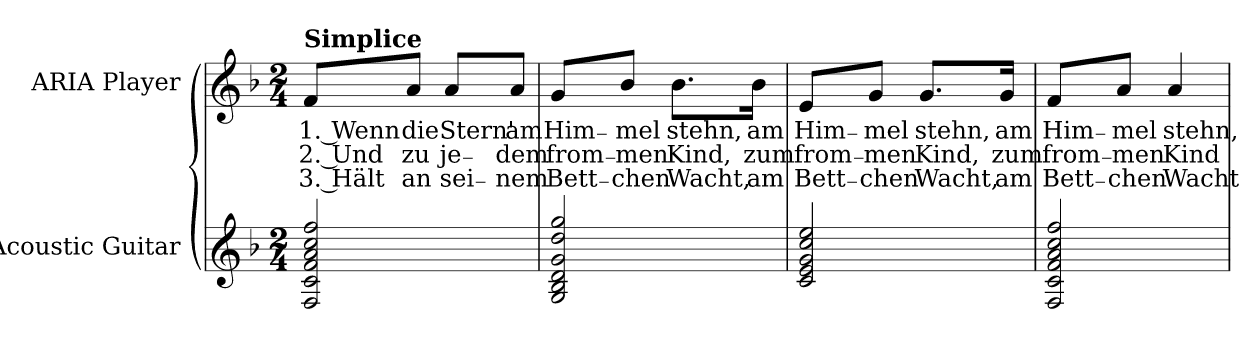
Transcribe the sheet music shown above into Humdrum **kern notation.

**kern	**kern	**text	**text	**text
*part2	*part1	*part1	*part1	*part1
*staff2	*staff1	*staff1	*staff1	*staff1
*I"Acoustic Guitar	*I"ARIA Player	*	*	*
*I'A. Gtr.	*	*	*	*
!!LO:PB:g=z
*clefG2	*clefG2	*	*	*
*ITrd7c12	*	*	*	*
*k[b-]	*k[b-]	*	*	*
*F:	*F:	*	*	*
*M2/4	*M2/4	*	*	*
=1	=1	=1	=1	=1
!	!LO:TX:a:B:t=Simplice	!	!	!
!	!	!LO:LY:b:color=#000000	!LO:LY:b:color=#000000	!LO:LY:b:color=#000000
2FFi/ 2Ci 2Fi 2Ai 2ci 2fi	8fi/L	1. Wenn	2. Und	3. Hält
!	!	!LO:LY:b:color=#000000	!LO:LY:b:color=#000000	!LO:LY:b:color=#000000
.	8ai/J	die	zu	an
!	!	!LO:LY:b:color=#000000	!LO:LY:b:color=#000000	!LO:LY:b:color=#000000
.	8ai/L	Stern'	je₋	sei₋
!	!	!LO:LY:b:color=#000000	!LO:LY:b:color=#000000	!LO:LY:b:color=#000000
.	8ai/J	am	dem	nem
=2	=2	=2	=2	=2
!	!	!LO:LY:b:color=#000000	!LO:LY:b:color=#000000	!LO:LY:b:color=#000000
2GGi/ 2BB-i 2Di 2Gi 2di 2gi	8gi/L	Him₋	from₋	Bett₋
!	!	!LO:LY:b:color=#000000	!LO:LY:b:color=#000000	!LO:LY:b:color=#000000
.	8b-i/J	mel	men	chen
!	!	!LO:LY:b:color=#000000	!LO:LY:b:color=#000000	!LO:LY:b:color=#000000
.	8.b-i\L	stehn,	Kind,	Wacht,
!	!	!LO:LY:b:color=#000000	!LO:LY:b:color=#000000	!LO:LY:b:color=#000000
.	16b-i\Jk	am	zum	am
=3	=3	=3	=3	=3
!	!	!LO:LY:b:color=#000000	!LO:LY:b:color=#000000	!LO:LY:b:color=#000000
2Ci/ 2Ei 2Gi 2ci 2ei	8ei/L	Him₋	from₋	Bett₋
!	!	!LO:LY:b:color=#000000	!LO:LY:b:color=#000000	!LO:LY:b:color=#000000
.	8gi/J	mel	men	chen
!	!	!LO:LY:b:color=#000000	!LO:LY:b:color=#000000	!LO:LY:b:color=#000000
.	8.gi/L	stehn,	Kind,	Wacht,
!	!	!LO:LY:b:color=#000000	!LO:LY:b:color=#000000	!LO:LY:b:color=#000000
.	16gi/Jk	am	zum	am
!!LO:LB:g=z
=4	=4	=4	=4	=4
!	!	!LO:LY:b:color=#000000	!LO:LY:b:color=#000000	!LO:LY:b:color=#000000
2FFi/ 2Ci 2Fi 2Ai 2ci 2fi	8fi/L	Him₋	from₋	Bett₋
!	!	!LO:LY:b:color=#000000	!LO:LY:b:color=#000000	!LO:LY:b:color=#000000
.	8ai/J	mel	men	chen
!	!	!LO:LY:b:color=#000000	!LO:LY:b:color=#000000	!LO:LY:b:color=#000000
.	4ai/	stehn,	Kind	Wacht
=	=	=	=	=
*-	*-	*-	*-	*-
